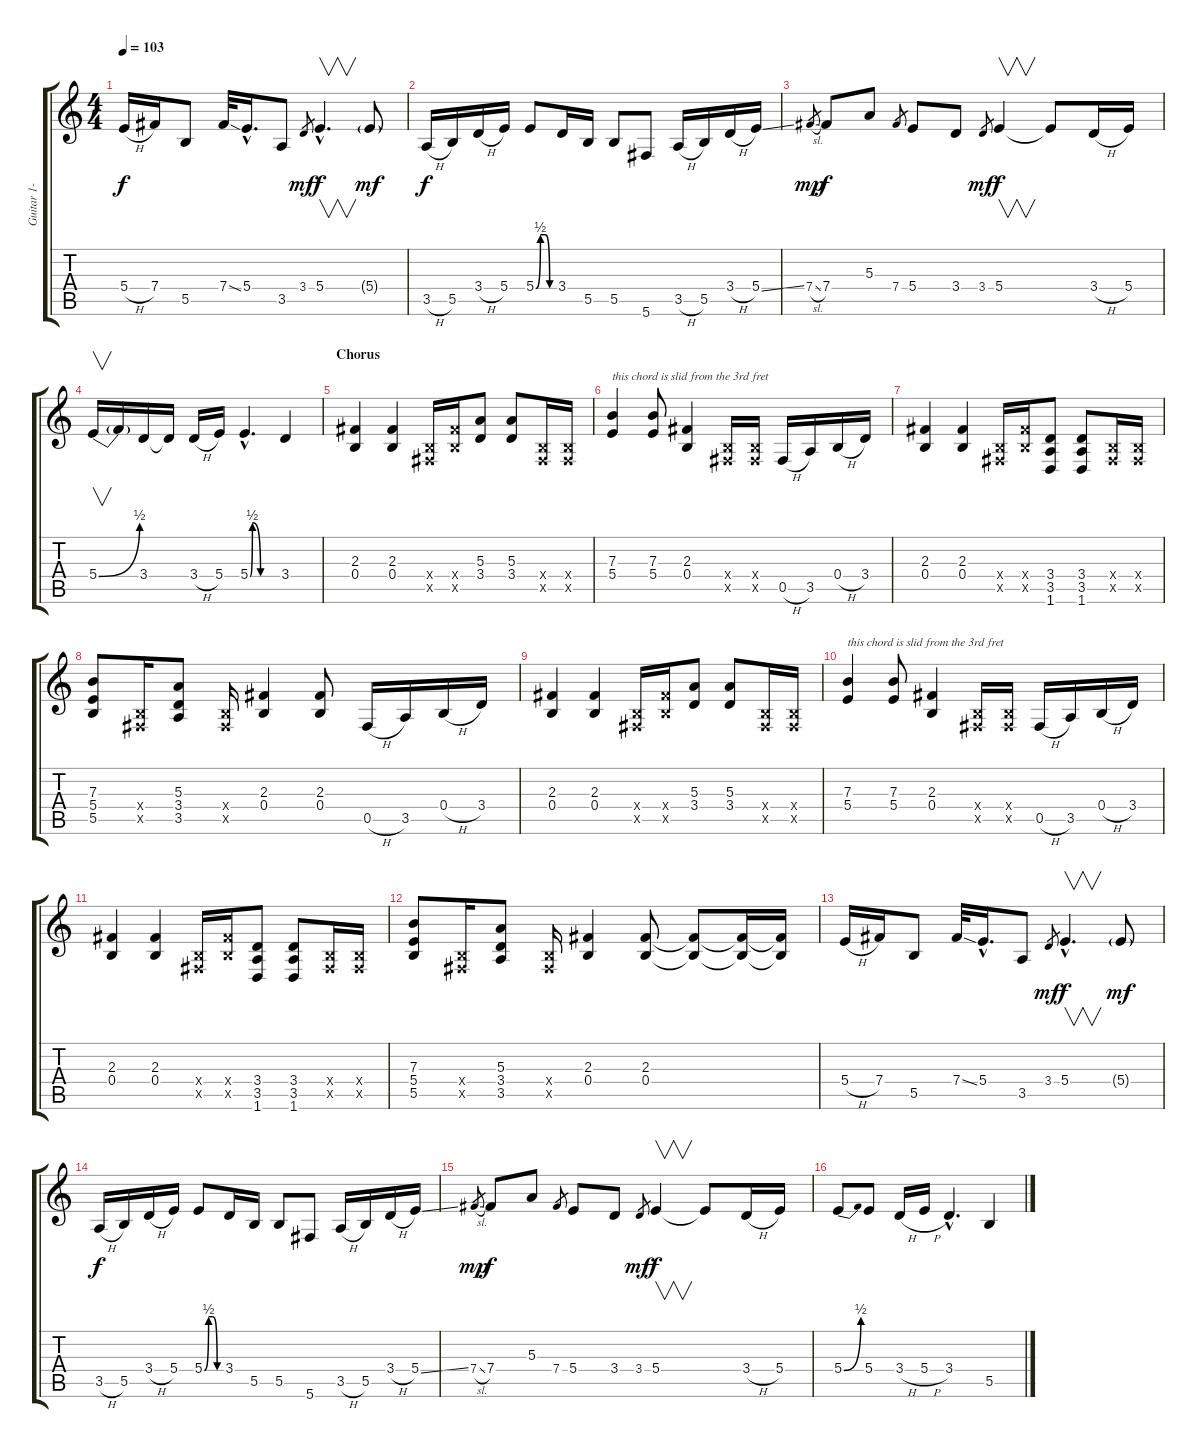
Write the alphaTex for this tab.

\track ("Guitar 1- Pepper Keenan" "Guitar 1- ") {instrument electricguitarjazz}
\staff {score tabs}
\tuning (Db4 Ab3 E3 B2 Gb2 Db2) {hide}
\ts (4 4)
\tempo 103
\clef g2
\ks c
5.4{h}.16{dy f balance 7} 7.4.16 5.5.8 7.4{ss}.32 5.4{hac}.16{d} 3.5.8 3.4.8{gr dy mf} 5.4{hac}.4{v d dy f} 5.4{g}.8{dy mf} |
3.5{h}.16{dy f} 5.5.16 3.4{h}.16 5.4.16 5.4{be (custom 0 0 15 2 30 2 45 0 60 0)}.8 3.4.16 5.5.16 5.5.8 5.6.8 3.5{h}.16 5.5.16 3.4{h}.16 5.4{ss}.16 |
7.4{sl}.8{gr dy mp} 7.4.8{dy f} 5.3.8 7.4.8{gr} 5.4.8 3.4.8 3.4.8{gr dy mf} 5.4.4{v dy f} 5.4{t}.8 3.4{h}.16 5.4.16 |
5.4{be (bend 0 0 60 2)}.16{v} 5.4{t}.16 3.4.16 3.4{t}.16 3.4{h}.16 5.4.16 5.4{be (custom 0 0 5 2 23 0 45 0 60 0) hac}.4{d} 3.4.4 |
\section ("" "Chorus")
(2.3 0.4).4{instrument distortionguitar} (2.3 0.4).4 (0.4{x} 0.5{x}).16 (7.4{x} 5.5{x}).16 (5.3 3.4).8 (5.3 3.4).8 (0.4{x} 0.5{x}).16 (0.4{x} 0.5{x}).16 |
(7.3 5.4).4{txt "this chord is slid from the 3rd fret"} (7.3 5.4).8 (2.3 0.4).4 (0.4{x} 0.5{x}).16 (0.4{x} 0.5{x}).16 0.5{h}.16 3.5.16 0.4{h}.16 3.4.16 |
(2.3 0.4).4{instrument distortionguitar} (2.3 0.4).4 (0.4{x} 0.5{x}).16 (7.4{x} 5.5{x}).16 (3.4 3.5 1.6).8 (3.4 3.5 1.6).8 (0.4{x} 0.5{x}).16 (0.4{x} 0.5{x}).16 |
(7.3 5.4 5.5).8 (0.4{x} 0.5{x}).16 (5.3 3.4 3.5).8 (0.4{x} 0.5{x}).16 (2.3 0.4).4 (2.3 0.4).8 0.5{h}.16 3.5.16 0.4{h}.16 3.4.16 |
(2.3 0.4).4{instrument distortionguitar} (2.3 0.4).4 (0.4{x} 0.5{x}).16 (7.4{x} 5.5{x}).16 (5.3 3.4).8 (5.3 3.4).8 (0.4{x} 0.5{x}).16 (0.4{x} 0.5{x}).16 |
(7.3 5.4).4{txt "this chord is slid from the 3rd fret"} (7.3 5.4).8 (2.3 0.4).4 (0.4{x} 0.5{x}).16 (0.4{x} 0.5{x}).16 0.5{h}.16 3.5.16 0.4{h}.16 3.4.16 |
(2.3 0.4).4{instrument distortionguitar} (2.3 0.4).4 (0.4{x} 0.5{x}).16 (7.4{x} 5.5{x}).16 (3.4 3.5 1.6).8 (3.4 3.5 1.6).8 (0.4{x} 0.5{x}).16 (0.4{x} 0.5{x}).16 |
(7.3 5.4 5.5).8 (0.4{x} 0.5{x}).16 (5.3 3.4 3.5).8 (0.4{x} 0.5{x}).16 (2.3 0.4).4 (2.3 0.4).8{volume 0} (2.3{t} 0.4{t}).8 (2.3{t} 0.4{t}).16 (2.3{t} 0.4{t}).16 |
5.4{h}.16{volume 13 balance 7 instrument electricguitarjazz} 7.4.16 5.5.8 7.4{ss}.32 5.4{hac}.16{d} 3.5.8 3.4.8{gr dy mf} 5.4{hac}.4{v d dy f} 5.4{g}.8{dy mf} |
3.5{h}.16{dy f} 5.5.16 3.4{h}.16 5.4.16 5.4{be (custom 0 0 15 2 30 2 45 0 60 0)}.8 3.4.16 5.5.16 5.5.8 5.6.8 3.5{h}.16 5.5.16 3.4{h}.16 5.4{ss}.16 |
7.4{sl}.8{gr dy mp} 7.4.8{dy f} 5.3.8 7.4.8{gr} 5.4.8 3.4.8 3.4.8{gr dy mf} 5.4.4{v dy f} 5.4{t}.8 3.4{h}.16 5.4.16 |
5.4{be (bend 0 0 60 2)}.8 5.4.8 3.4{h}.16 5.4{h}.16 3.4{hac}.4{d} 5.5.4
